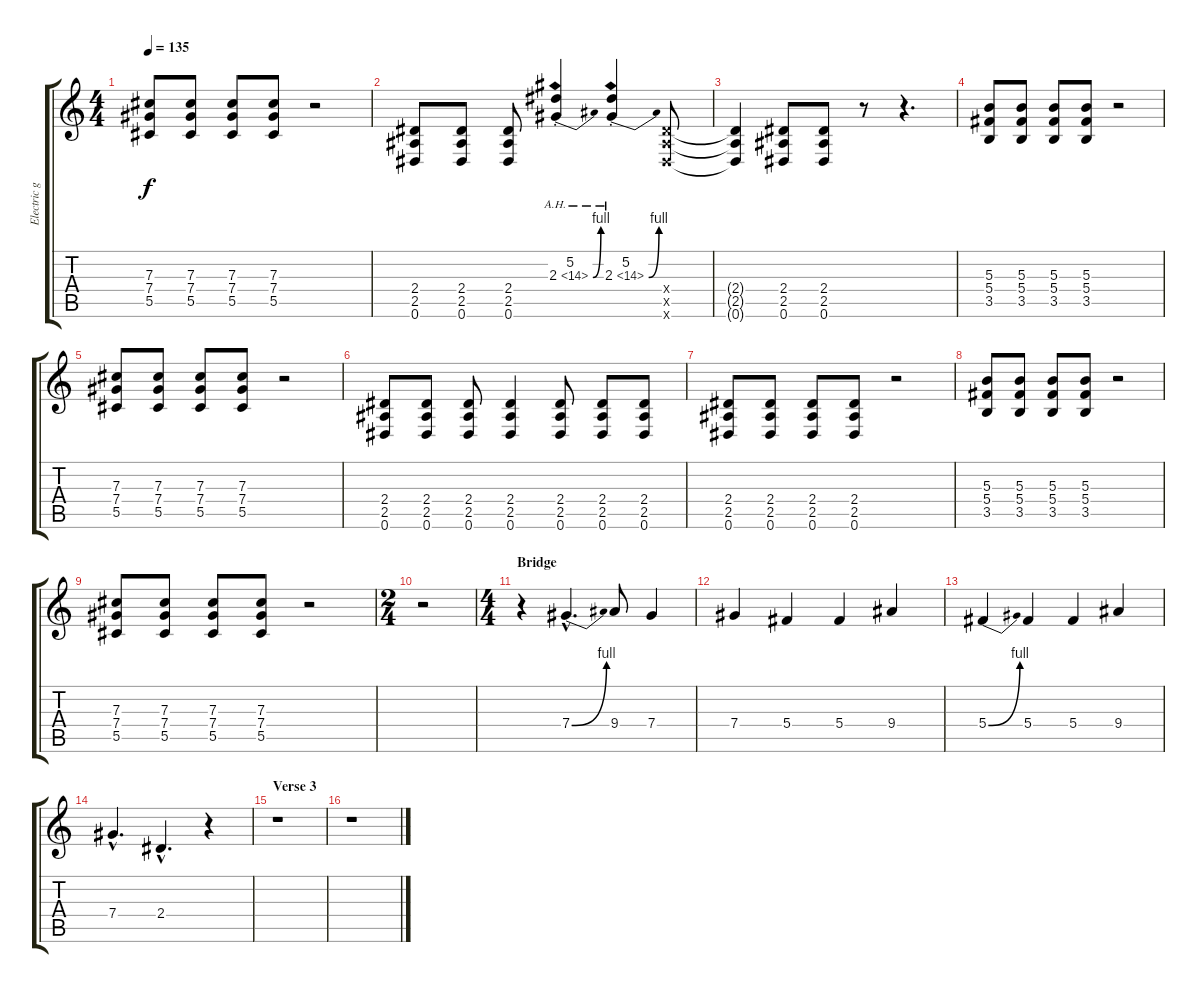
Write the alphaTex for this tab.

\track ("Electric guitar" "Electric g") {instrument distortionguitar}
\staff {score tabs}
\tuning (Eb4 Bb3 Gb3 Db3 Ab2 Eb2) {hide}
\ts (4 4)
\tempo 135
\clef g2
\ks c
(7.3 7.4 5.5).8{dy f} (7.3 7.4 5.5).8 (7.3 7.4 5.5).8 (7.3 7.4 5.5).8 r.2 |
(2.4 2.5 0.6).8 (2.4 2.5 0.6).8 (2.4 2.5 0.6).8 (5.2{st} 2.3{be (bend 0 0 60 4) ah 12}).4 (5.2{st} 2.3{be (bend 0 0 60 4) ah 12}).4 (2.4{x} 2.5{x} 0.6{x}).8 |
(2.4{t} 2.5{t} 0.6{t}).4 (2.4 2.5 0.6).8 (2.4 2.5 0.6).8 r.8 r.4{d} |
(5.3 5.4 3.5).8 (5.3 5.4 3.5).8 (5.3 5.4 3.5).8 (5.3 5.4 3.5).8 r.2 |
(7.3 7.4 5.5).8 (7.3 7.4 5.5).8 (7.3 7.4 5.5).8 (7.3 7.4 5.5).8 r.2 |
(2.4 2.5 0.6).8 (2.4 2.5 0.6).8 (2.4 2.5 0.6).8 (2.4 2.5 0.6).4 (2.4 2.5 0.6).8 (2.4 2.5 0.6).8 (2.4 2.5 0.6).8 |
(2.4 2.5 0.6).8 (2.4 2.5 0.6).8 (2.4 2.5 0.6).8 (2.4 2.5 0.6).8 r.2 |
(5.3 5.4 3.5).8 (5.3 5.4 3.5).8 (5.3 5.4 3.5).8 (5.3 5.4 3.5).8 r.2 |
(7.3 7.4 5.5).8 (7.3 7.4 5.5).8 (7.3 7.4 5.5).8 (7.3 7.4 5.5).8 r.2 |
\ts (2 4)
r.2 |
\ts (4 4)
\section ("" "Bridge")
r.4 7.4{be (bend 0 0 60 4) hac}.4{d} 9.4.8 7.4.4 |
7.4.4 5.4.4 5.4.4 9.4.4 |
5.4{be (bend 0 0 60 4)}.4 5.4.4 5.4.4 9.4.4 |
7.4{hac}.4{d} 2.4{hac}.4{d} r.4 |
\section ("" "Verse 3")
r.1 |
r.1
